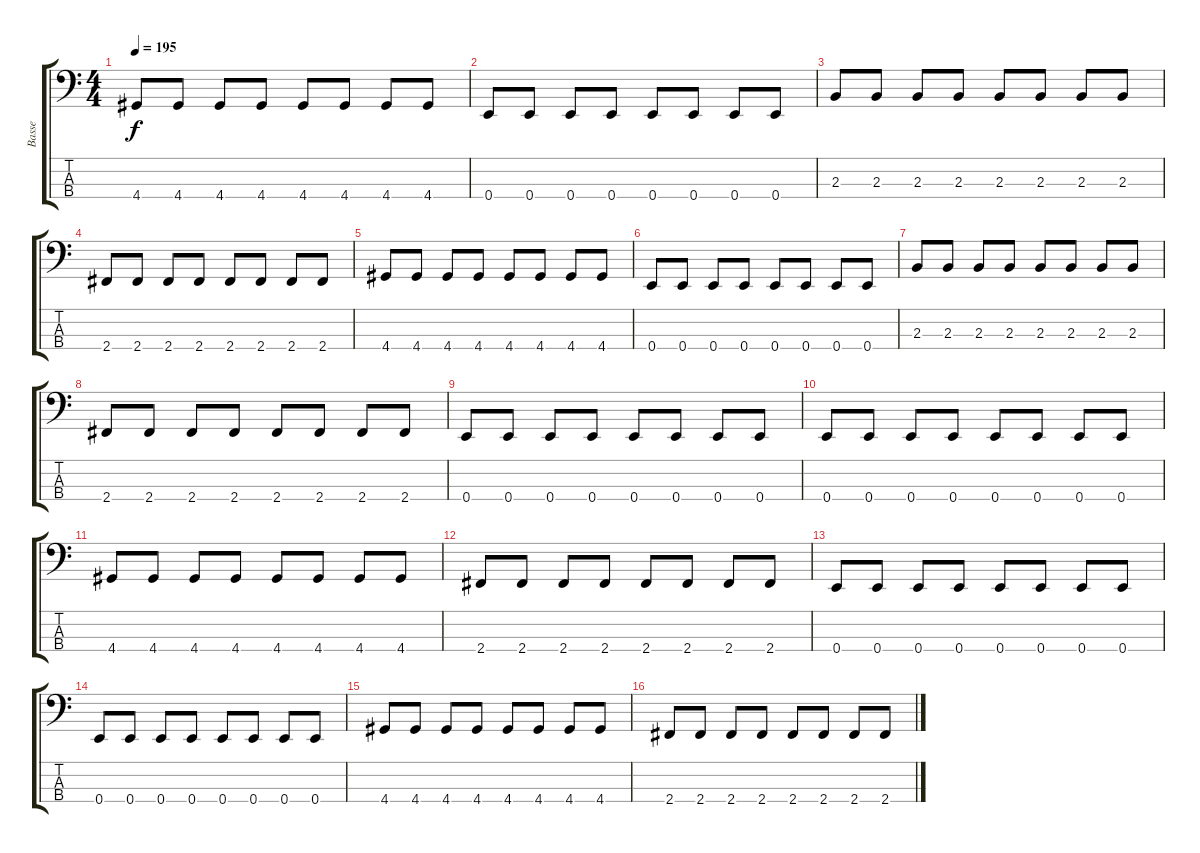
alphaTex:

\track ("Basse" "Basse") {instrument electricbasspick}
\staff {score tabs}
\tuning (G2 D2 A1 E1) {hide}
\ts (4 4)
\tempo 195
\clef f4
\ks c
4.4.8{dy f} 4.4.8 4.4.8 4.4.8 4.4.8 4.4.8 4.4.8 4.4.8 |
0.4.8 0.4.8 0.4.8 0.4.8 0.4.8 0.4.8 0.4.8 0.4.8 |
2.3.8 2.3.8 2.3.8 2.3.8 2.3.8 2.3.8 2.3.8 2.3.8 |
2.4.8 2.4.8 2.4.8 2.4.8 2.4.8 2.4.8 2.4.8 2.4.8 |
4.4.8 4.4.8 4.4.8 4.4.8 4.4.8 4.4.8 4.4.8 4.4.8 |
0.4.8 0.4.8 0.4.8 0.4.8 0.4.8 0.4.8 0.4.8 0.4.8 |
2.3.8 2.3.8 2.3.8 2.3.8 2.3.8 2.3.8 2.3.8 2.3.8 |
2.4.8 2.4.8 2.4.8 2.4.8 2.4.8 2.4.8 2.4.8 2.4.8 |
0.4.8 0.4.8 0.4.8 0.4.8 0.4.8 0.4.8 0.4.8 0.4.8 |
0.4.8 0.4.8 0.4.8 0.4.8 0.4.8 0.4.8 0.4.8 0.4.8 |
4.4.8 4.4.8 4.4.8 4.4.8 4.4.8 4.4.8 4.4.8 4.4.8 |
2.4.8 2.4.8 2.4.8 2.4.8 2.4.8 2.4.8 2.4.8 2.4.8 |
0.4.8 0.4.8 0.4.8 0.4.8 0.4.8 0.4.8 0.4.8 0.4.8 |
0.4.8 0.4.8 0.4.8 0.4.8 0.4.8 0.4.8 0.4.8 0.4.8 |
4.4.8 4.4.8 4.4.8 4.4.8 4.4.8 4.4.8 4.4.8 4.4.8 |
2.4.8 2.4.8 2.4.8 2.4.8 2.4.8 2.4.8 2.4.8 2.4.8
